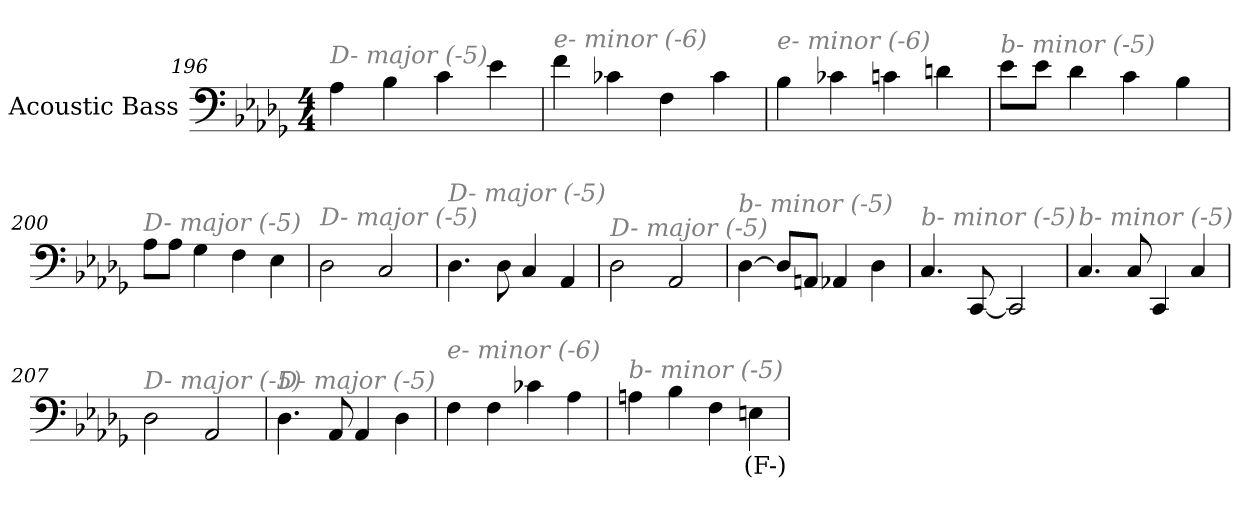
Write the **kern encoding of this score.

**kern	**text
*part1	*part1
*staff1	*staff1
*I"Acoustic Bass	*
*clefF4	*
*ITrd7c12	*
*k[b-e-a-d-g-]	*
*D-:	*
*M4/4	*
=196	=196
!LO:TX:i:color=#808080:t=D- major (-5)	!
4AA-	.
4BB-	.
4C	.
4E-	.
=197	=197
!LO:TX:i:color=#808080:t=e- minor (-6)	!
4F	.
4C-X	.
4FF	.
4C-	.
=198	=198
!LO:TX:i:color=#808080:t=e- minor (-6)	!
4BB-	.
4C-X	.
4Cn	.
4Dn	.
=199	=199
!LO:TX:i:color=#808080:t=b- minor (-5)	!
8E-L	.
8E-J	.
4D-	.
4C	.
4BB-	.
=200	=200
!LO:TX:i:color=#808080:t=D- major (-5)	!
8AA-L	.
8AA-J	.
4GG-	.
4FF	.
4EE-	.
=201	=201
!LO:TX:i:color=#808080:t=D- major (-5)	!
2DD-	.
2CC	.
=202	=202
!LO:TX:i:color=#808080:t=D- major (-5)	!
4.DD-	.
8DD-	.
4CC	.
4AAA-	.
=203	=203
!LO:TX:i:color=#808080:t=D- major (-5)	!
2DD-	.
2AAA-	.
=204	=204
!LO:TX:i:color=#808080:t=b- minor (-5)	!
[4DD-	.
8DD-L]	.
8AAAnJ	.
4AAA-X	.
4DD-	.
=205	=205
!LO:TX:i:color=#808080:t=b- minor (-5)	!
4.CC	.
[8CCC	.
2CCC]	.
=206	=206
!LO:TX:i:color=#808080:t=b- minor (-5)	!
4.CC	.
8CC	.
4CCC	.
4CC	.
=207	=207
!LO:TX:i:color=#808080:t=D- major (-5)	!
2DD-	.
2AAA-	.
=208	=208
!LO:TX:i:color=#808080:t=D- major (-5)	!
4.DD-	.
8AAA-	.
4AAA-	.
4DD-	.
=209	=209
!LO:TX:i:color=#808080:t=e- minor (-6)	!
4FF	.
4FF	.
4C-X	.
4AA-	.
=210	=210
!LO:TX:i:color=#808080:t=b- minor (-5)	!
4AAn	.
4BB-	.
4FF	.
4EEni	(F-)
=	=
*-	*-
